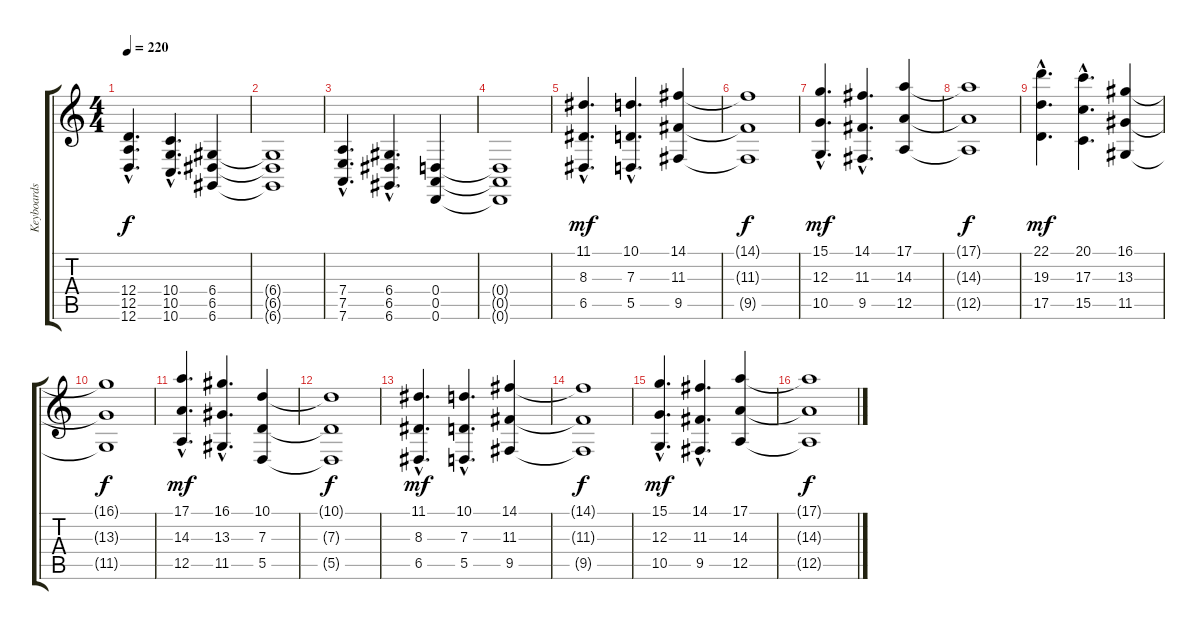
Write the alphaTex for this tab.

\track ("Keyboards" "Keyboards") {instrument stringensemble1}
\staff {score tabs}
\tuning (E4 B3 G3 D3 A2 D2) {hide}
\ts (4 4)
\tempo 220
\clef g2
\ks c
(12.4{hac} 12.5{hac} 12.6{hac}).4{d dy f} (10.4{hac} 10.5{hac} 10.6{hac}).4{d} (6.4 6.5 6.6).4 |
(6.4{t} 6.5{t} 6.6{t}).1 |
(7.4{hac} 7.5{hac} 7.6{hac}).4{d} (6.4{hac} 6.5{hac} 6.6{hac}).4{d} (0.4 0.5 0.6).4 |
(0.4{t} 0.5{t} 0.6{t}).1 |
(11.1{hac} 8.3{hac} 6.5{hac}).4{d dy mf volume 16 instrument stringensemble1} (10.1{hac} 7.3{hac} 5.5{hac}).4{d} (14.1 11.3 9.5).4 |
(14.1{t} 11.3{t} 9.5{t}).1{dy f} |
(15.1{hac} 12.3{hac} 10.5{hac}).4{d dy mf} (14.1{hac} 11.3{hac} 9.5{hac}).4{d} (17.1 14.3 12.5).4 |
(17.1{t} 14.3{t} 12.5{t}).1{dy f} |
(22.1{hac} 19.3{hac} 17.5{hac}).4{d dy mf} (20.1{hac} 17.3{hac} 15.5{hac}).4{d} (16.1 13.3 11.5).4 |
(16.1{t} 13.3{t} 11.5{t}).1{dy f} |
(17.1{hac} 14.3{hac} 12.5{hac}).4{d dy mf} (16.1{hac} 13.3{hac} 11.5{hac}).4{d} (10.1 7.3 5.5).4 |
(10.1{t} 7.3{t} 5.5{t}).1{dy f} |
(11.1{hac} 8.3{hac} 6.5{hac}).4{d dy mf} (10.1{hac} 7.3{hac} 5.5{hac}).4{d} (14.1 11.3 9.5).4 |
(14.1{t} 11.3{t} 9.5{t}).1{dy f} |
(15.1{hac} 12.3{hac} 10.5{hac}).4{d dy mf} (14.1{hac} 11.3{hac} 9.5{hac}).4{d} (17.1 14.3 12.5).4 |
(17.1{t} 14.3{t} 12.5{t}).1{dy f}
